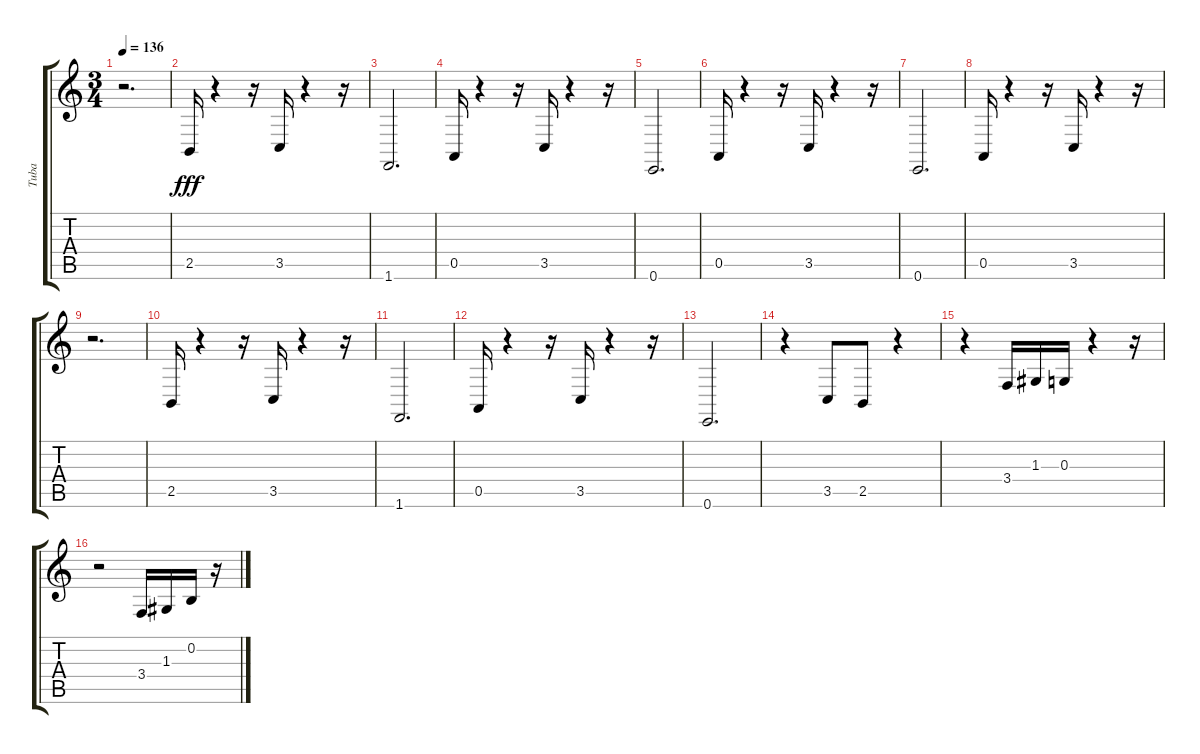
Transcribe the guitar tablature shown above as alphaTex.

\track ("Tuba" "Tuba") {instrument tuba}
\staff {score tabs}
\tuning (E4 B3 G3 D3 A2 E2) {hide}
\ts (3 4)
\tempo 136
\clef g2
\ks c
r.2{d dy fff} |
2.5.16 r.4 r.16 3.5.16 r.4 r.16 |
1.6.2{d} |
0.5.16 r.4 r.16 3.5.16 r.4 r.16 |
0.6.2{d} |
0.5.16 r.4 r.16 3.5.16 r.4 r.16 |
0.6.2{d} |
0.5.16 r.4 r.16 3.5.16 r.4 r.16 |
r.2{d} |
2.5.16 r.4 r.16 3.5.16 r.4 r.16 |
1.6.2{d} |
0.5.16 r.4 r.16 3.5.16 r.4 r.16 |
0.6.2{d} |
r.4 3.5.8 2.5.8 r.4 |
r.4 3.4.16 1.3.16 0.3.16 r.4 r.16 |
r.2 3.4.16 1.3.16 0.2.16 r.16
